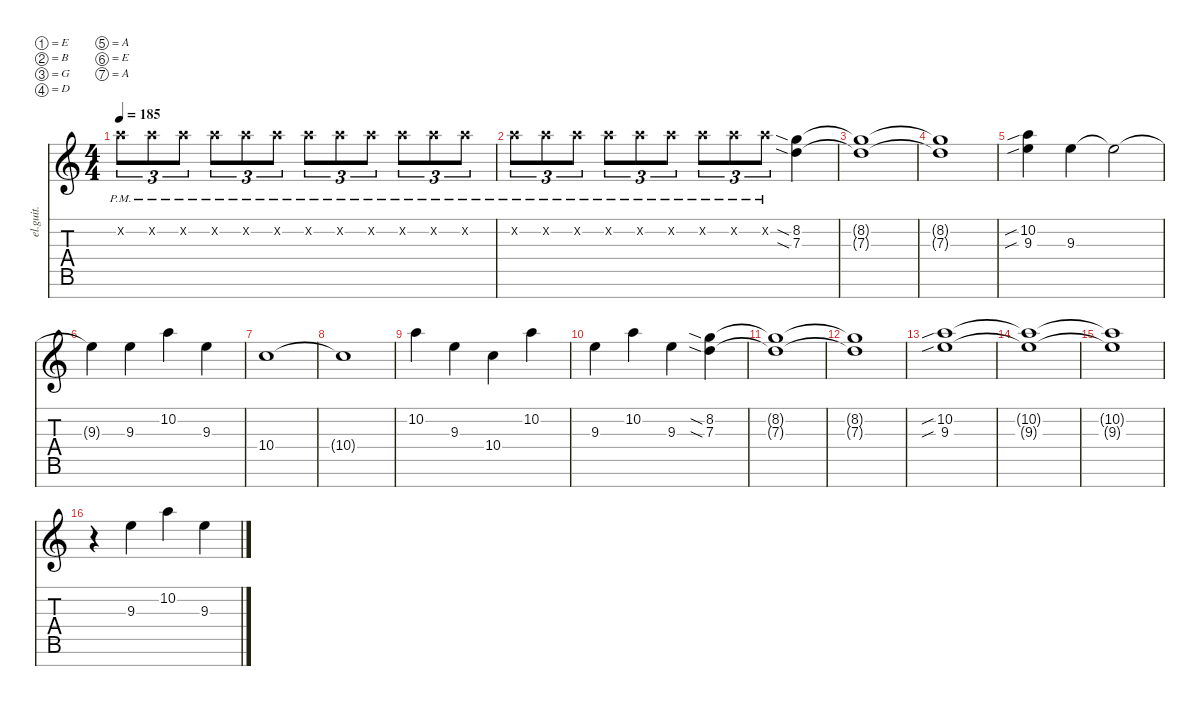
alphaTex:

\defaultSystemsLayout 4
\hideDynamics
\bracketExtendMode nobrackets
\track ("Clean Guitar - Zoli" "el.guit.") {instrument electricguitarclean}
\staff {score tabs}
\tuning (E4 B3 G3 D3 A2 E2 A1)
\ts (4 4)
\tempo 185
\clef g2
\ks c
10.2{pm x}.8{tu (3 2) dy p} 10.2{pm x}.8{tu (3 2)} 10.2{pm x}.8{tu (3 2)} 10.2{pm x}.8{tu (3 2)} 10.2{pm x}.8{tu (3 2)} 10.2{pm x}.8{tu (3 2)} 10.2{pm x}.8{tu (3 2)} 10.2{pm x}.8{tu (3 2)} 10.2{pm x}.8{tu (3 2)} 10.2{pm x}.8{tu (3 2)} 10.2{pm x}.8{tu (3 2)} 10.2{pm x}.8{tu (3 2)} |
10.2{pm x}.8{tu (3 2)} 10.2{pm x}.8{tu (3 2)} 10.2{pm x}.8{tu (3 2)} 10.2{pm x}.8{tu (3 2)} 10.2{pm x}.8{tu (3 2)} 10.2{pm x}.8{tu (3 2)} 10.2{pm x}.8{tu (3 2)} 10.2{pm x}.8{tu (3 2)} 10.2{pm x}.8{tu (3 2)} (8.2{sia} 7.3{sia}).4{dy fff} |
(8.2{t} 7.3{t}).1{dy mf} |
(8.2{t} 7.3{t}).1 |
(10.2{sib} 9.3{sib}).4 9.3.4 9.3{t}.2 |
9.3{t}.4 9.3.4 10.2.4 9.3.4 |
10.4.1 |
10.4{t}.1 |
10.2.4 9.3.4 10.4.4 10.2.4 |
9.3.4 10.2.4 9.3.4 (8.2{sia} 7.3{sia}).4 |
(8.2{t} 7.3{t}).1 |
(8.2{t} 7.3{t}).1 |
(10.2{sib} 9.3{sib}).1 |
(10.2{t} 9.3{t}).1 |
(10.2{t} 9.3{t}).1 |
r.4 9.3.4 10.2.4 9.3.4
